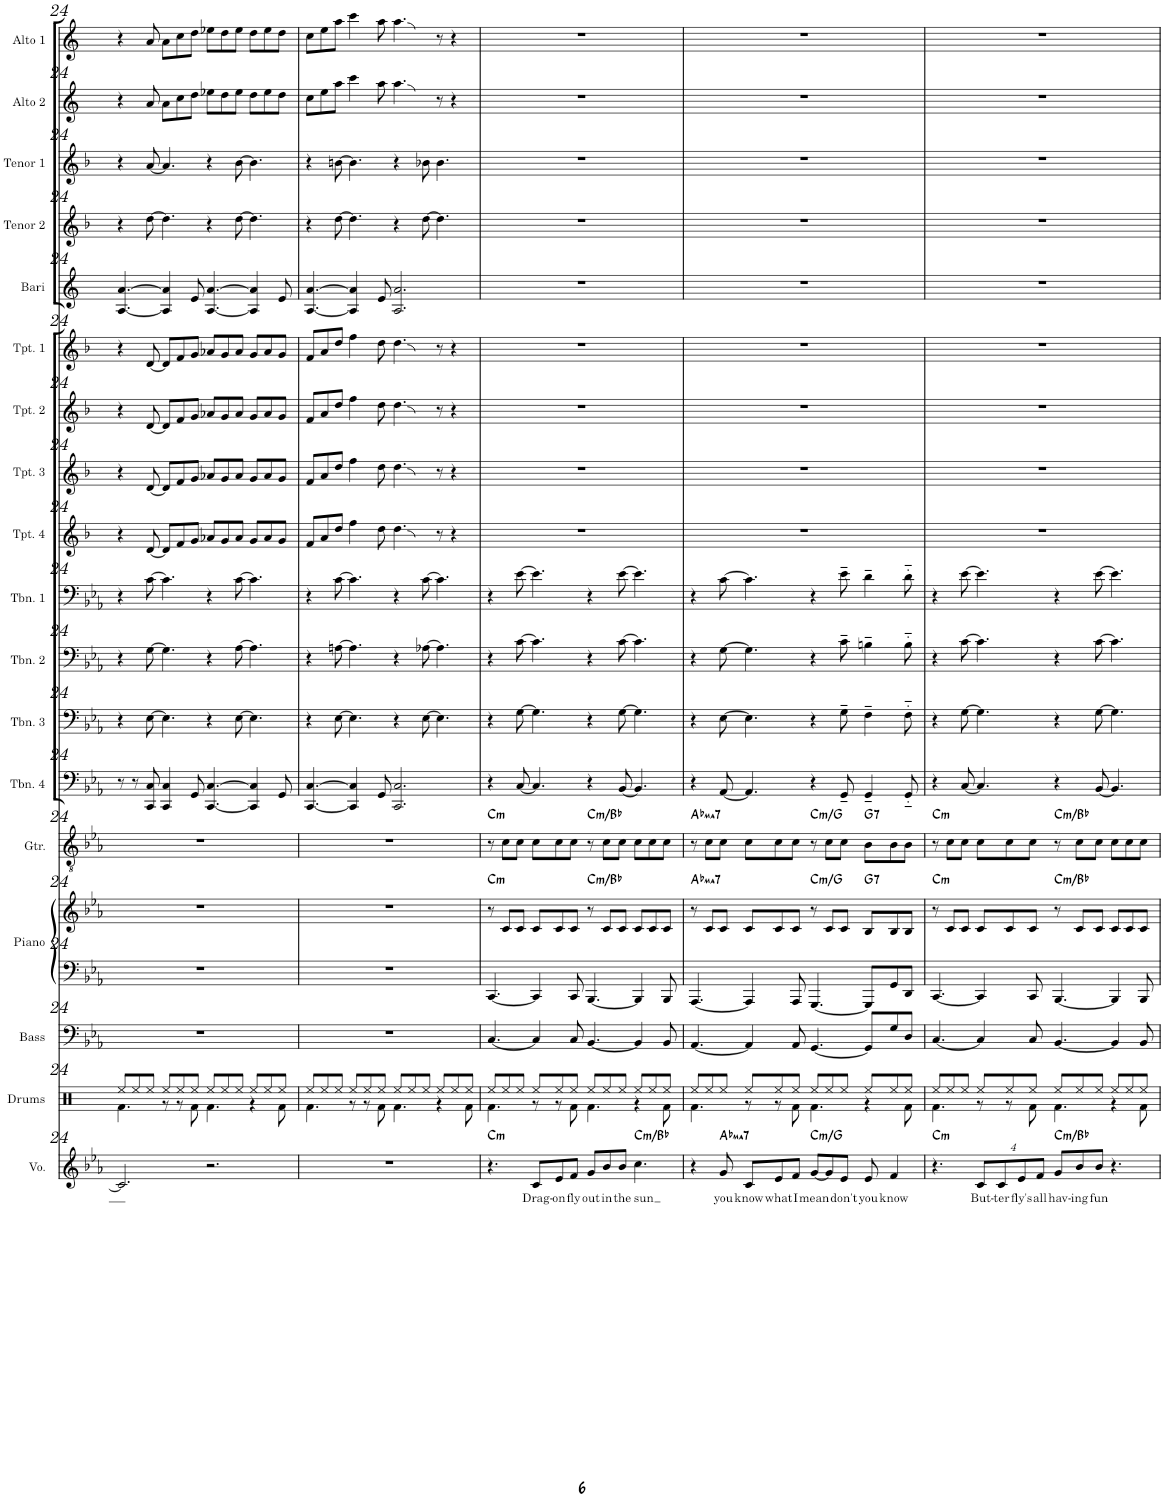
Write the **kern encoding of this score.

**kern	**text	**harte	**kern	**kern	**kern	**kern	**harte	**kern	**harte	**kern	**kern	**kern	**kern	**kern	**kern	**kern	**kern	**kern	**kern	**kern	**kern	**kern
*part18	*part18	*part18	*part17	*part16	*part15	*part15	*part15	*part14	*part14	*part13	*part12	*part11	*part10	*part9	*part8	*part7	*part6	*part5	*part4	*part3	*part2	*part1
*staff19	*staff19	*	*staff18	*staff17	*staff16	*staff15	*	*staff14	*	*staff13	*staff12	*staff11	*staff10	*staff9	*staff8	*staff7	*staff6	*staff5	*staff4	*staff3	*staff2	*staff1
*I"Voice	*	*	*I"Drums	*I"Bass	*I"Piano	*	*	*I"Guitar	*	*I"Trombone 4	*I"Trombone 3	*I"Trombone 2	*I"Trombone 1	*I"Trumpet 4	*I"Trumpet 3	*I"Trumpet 2	*I"Trumpet 1	*I"Baritone Sax	*I"Tenor Sax 2	*I"Tenor Sax 1	*I"Alto Sax 2	*I"Alto Sax 1
*I'Vo.	*	*	*I'Drums	*I'Bass	*I'Piano	*	*	*I'Gtr.	*	*I'Tbn. 4	*I'Tbn. 3	*I'Tbn. 2	*I'Tbn. 1	*I'Tpt. 4	*I'Tpt. 3	*I'Tpt. 2	*I'Tpt. 1	*I'Bari	*I'Tenor 2	*I'Tenor 1	*I'Alto 2	*I'Alto 1
!!LO:PB:g=z
*clefG2	*	*	*clefX	*clefF4	*clefF4	*clefG2	*	*clefGv2	*	*clefF4	*clefF4	*clefF4	*clefF4	*clefG2	*clefG2	*clefG2	*clefG2	*clefG2	*clefG2	*clefG2	*clefG2	*clefG2
*	*	*	*	*Trd7c12	*	*	*	*	*	*	*	*	*	*Trd1c2	*Trd1c2	*Trd1c2	*Trd1c2	*Trd12c21	*Trd8c14	*Trd8c14	*Trd5c9	*Trd5c9
*k[b-e-a-]	*	*	*k[]	*k[b-e-a-]	*k[b-e-a-]	*k[b-e-a-]	*	*k[b-e-a-]	*	*k[b-e-a-]	*k[b-e-a-]	*k[b-e-a-]	*k[b-e-a-]	*k[b-]	*k[b-]	*k[b-]	*k[b-]	*k[]	*k[b-]	*k[b-]	*k[]	*k[]
*M12/8	*	*	*M12/8	*M12/8	*M12/8	*M12/8	*	*M12/8	*	*M12/8	*M12/8	*M12/8	*M12/8	*M12/8	*M12/8	*M12/8	*M12/8	*M12/8	*M12/8	*M12/8	*M12/8	*M12/8
=24	=24	=24	=24	=24	=24	=24	=24	=24	=24	=24	=24	=24	=24	=24	=24	=24	=24	=24	=24	=24	=24	=24
*	*	*	*^	*	*	*	*	*	*	*	*	*	*	*	*	*	*	*	*	*	*	*
2.c/]	.	.	8Ree/L	4.Rf\	1.r	1.r	1.r	.	1.r	.	8r	4r	4r	4r	4r	4r	4r	4r	[4.A/ [4.a/	4r	4r	4r	4r
.	.	.	8Ree/	.	.	.	.	.	.	.	8r	.	.	.	.	.	.	.	.	.	.	.	.
.	.	.	8Ree/J	.	.	.	.	.	.	.	8CC/ 8C/	[8E-\	[8G\	[8c\	[8d/	[8d/	[8d/	[8d/	.	[8dd\	[8a/	8a/	8a/
.	.	.	8Ree/L	8r	.	.	.	.	.	.	4CC/ 4C/	4.E-\]	4.G\]	4.c\]	8d/L]	8d/L]	8d/L]	8d/L]	4A/] 4a/]	4.dd\]	4.a/]	8a\L	8a\L
.	.	.	8Ree/	8r	.	.	.	.	.	.	.	.	.	.	8f/	8f/	8f/	8f/	.	.	.	8cc\	8cc\
.	.	.	8Ree/J	8Rf\	.	.	.	.	.	.	8GG/	.	.	.	8g/J	8g/J	8g/J	8g/J	8e/	.	.	8dd\J	8dd\J
2.r	.	.	8Ree/L	4.Rf\	.	.	.	.	.	.	[4.CC/ [4.C/	4r	4r	4r	8a-X/L	8a-X/L	8a-X/L	8a-X/L	[4.A/ [4.a/	4r	4r	8ee-X\L	8ee-X\L
.	.	.	8Ree/	.	.	.	.	.	.	.	.	.	.	.	8g/	8g/	8g/	8g/	.	.	.	8dd\	8dd\
.	.	.	8Ree/J	.	.	.	.	.	.	.	.	[8E-\	[8A-\	[8c\	8a-/J	8a-/J	8a-/J	8a-/J	.	[8dd\	[8b-\	8ee-\J	8ee-\J
.	.	.	8Ree/L	4r	.	.	.	.	.	.	4CC/] 4C/]	4.E-\]	4.A-\]	4.c\]	8g/L	8g/L	8g/L	8g/L	4A/] 4a/]	4.dd\]	4.b-\]	8dd\L	8dd\L
.	.	.	8Ree/	.	.	.	.	.	.	.	.	.	.	.	8a-/	8a-/	8a-/	8a-/	.	.	.	8ee-\	8ee-\
.	.	.	8Ree/J	8Rf\	.	.	.	.	.	.	8GG/	.	.	.	8g/J	8g/J	8g/J	8g/J	8e/	.	.	8dd\J	8dd\J
=25	=25	=25	=25	=25	=25	=25	=25	=25	=25	=25	=25	=25	=25	=25	=25	=25	=25	=25	=25	=25	=25	=25	=25
1.r	.	.	8Ree/L	4.Rf\	1.r	1.r	1.r	.	1.r	.	[4.CC/ [4.C/	4r	4r	4r	8f/L	8f/L	8f/L	8f/L	[4.A/ [4.a/	4r	4r	8cc\L	8cc\L
.	.	.	8Ree/	.	.	.	.	.	.	.	.	.	.	.	8a/	8a/	8a/	8a/	.	.	.	8ee\	8ee\
.	.	.	8Ree/J	.	.	.	.	.	.	.	.	[8E-\	[8An\	[8c\	8dd/J	8dd/J	8dd/J	8dd/J	.	[8dd\	[8bn\	8aa\J	8aa\J
.	.	.	8Ree/L	8r	.	.	.	.	.	.	4CC/] 4C/]	4.E-\]	4.A\]	4.c\]	4ff\	4ff\	4ff\	4ff\	4A/] 4a/]	4.dd\]	4.b\]	4ccc\	4ccc\
.	.	.	8Ree/	8r	.	.	.	.	.	.	.	.	.	.	.	.	.	.	.	.	.	.	.
.	.	.	8Ree/J	8Rf\	.	.	.	.	.	.	8GG/	.	.	.	8dd\	8dd\	8dd\	8dd\	8e/	.	.	8aa\	8aa\
.	.	.	8Ree/L	4.Rf\	.	.	.	.	.	.	2.CC/ 2.C/	4r	4r	4r	4.dd\	4.dd\	4.dd\	4.dd\	2.A/ 2.a/	4r	4r	4.aa\	4.aa\
.	.	.	8Ree/	.	.	.	.	.	.	.	.	.	.	.	.	.	.	.	.	.	.	.	.
.	.	.	8Ree/J	.	.	.	.	.	.	.	.	[8E-\	[8A-X\	[8c\	.	.	.	.	.	[8dd\	8b-X\	.	.
.	.	.	8Ree/L	4r	.	.	.	.	.	.	.	4.E-\]	4.A-\]	4.c\]	8r	8r	8r	8r	.	4.dd\]	4.b-\	8r	8r
.	.	.	8Ree/	.	.	.	.	.	.	.	.	.	.	.	4r	4r	4r	4r	.	.	.	4r	4r
.	.	.	8Ree/J	8Rf\	.	.	.	.	.	.	.	.	.	.	.	.	.	.	.	.	.	.	.
=26	=26	=26	=26	=26	=26	=26	=26	=26	=26	=26	=26	=26	=26	=26	=26	=26	=26	=26	=26	=26	=26	=26	=26
!	!	!LO:H:kt=m	!	!	!	!	!	!LO:H:kt=m	!	!LO:H:kt=m	!	!	!	!	!	!	!	!	!	!	!	!	!
4.r	.	C:min	8Ree/L	4.Rf\	[4.C/	[4.CC/	8r	C:min	8r	C:min	4r	4r	4r	4r	1.r	1.r	1.r	1.r	1.r	1.r	1.r	1.r	1.r
.	.	.	8Ree/	.	.	.	8c/L	.	8c\L	.	.	.	.	.	.	.	.	.	.	.	.	.	.
.	.	.	8Ree/J	.	.	.	8c/J	.	8c\J	.	[8C/	[8G\	[8c\	[8e-\	.	.	.	.	.	.	.	.	.
!	!LO:LY:b	!	!	!	!	!	!	!	!	!	!	!	!	!	!	!	!	!	!	!	!	!	!
8c/L	Drag-	.	8Ree/L	8r	4C/]	4CC/]	8c/L	.	8c\L	.	4.C/]	4.G\]	4.c\]	4.e-\]	.	.	.	.	.	.	.	.	.
!	!LO:LY:b	!	!	!	!	!	!	!	!	!	!	!	!	!	!	!	!	!	!	!	!	!	!
8e-/	-on	.	8Ree/	8r	.	.	8c/	.	8c\	.	.	.	.	.	.	.	.	.	.	.	.	.	.
!	!LO:LY:b	!	!	!	!	!	!	!	!	!	!	!	!	!	!	!	!	!	!	!	!	!	!
8f/J	fly	.	8Ree/J	8Rf\	8C/	8CC/	8c/J	.	8c\J	.	.	.	.	.	.	.	.	.	.	.	.	.	.
!	!LO:LY:b	!	!	!	!	!	!	!LO:H:kt=m	!	!LO:H:kt=m	!	!	!	!	!	!	!	!	!	!	!	!	!
8g/L	out	.	8Ree/L	4.Rf\	[4.BB-/	[4.BBB-/	8r	C:min/b7	8r	C:min/b7	4r	4r	4r	4r	.	.	.	.	.	.	.	.	.
!	!LO:LY:b	!	!	!	!	!	!	!	!	!	!	!	!	!	!	!	!	!	!	!	!	!	!
8b-/	in	.	8Ree/	.	.	.	8c/L	.	8c\L	.	.	.	.	.	.	.	.	.	.	.	.	.	.
!	!LO:LY:b	!	!	!	!	!	!	!	!	!	!	!	!	!	!	!	!	!	!	!	!	!	!
8b-/J	the	.	8Ree/J	.	.	.	8c/J	.	8c\J	.	[8BB-/	[8G\	[8c\	[8e-\	.	.	.	.	.	.	.	.	.
!	!LO:LY:b	!LO:H:kt=m	!	!	!	!	!	!	!	!	!	!	!	!	!	!	!	!	!	!	!	!	!
4.cc\	sun	C:min/b7	8Ree/L	4r	4BB-/]	4BBB-/]	8c/L	.	8c\L	.	4.BB-/]	4.G\]	4.c\]	4.e-\]	.	.	.	.	.	.	.	.	.
.	.	.	8Ree/	.	.	.	8c/	.	8c\	.	.	.	.	.	.	.	.	.	.	.	.	.	.
.	.	.	8Ree/J	8Rf\	8BB-/	8BBB-/	8c/J	.	8c\J	.	.	.	.	.	.	.	.	.	.	.	.	.	.
=27	=27	=27	=27	=27	=27	=27	=27	=27	=27	=27	=27	=27	=27	=27	=27	=27	=27	=27	=27	=27	=27	=27	=27
!	!	!	!	!	!	!	!	!LO:H:kt=ma7	!	!LO:H:kt=ma7	!	!	!	!	!	!	!	!	!	!	!	!	!
4r	.	.	8Ree/L	4.Rf\	[4.AA-/	[4.AAA-/	8r	Ab:maj7	8r	Ab:maj7	4r	4r	4r	4r	1.r	1.r	1.r	1.r	1.r	1.r	1.r	1.r	1.r
.	.	.	8Ree/	.	.	.	8c/L	.	8c\L	.	.	.	.	.	.	.	.	.	.	.	.	.	.
!	!LO:LY:b	!LO:H:kt=ma7	!	!	!	!	!	!	!	!	!	!	!	!	!	!	!	!	!	!	!	!	!
8g/	you	Ab:maj7	8Ree/J	.	.	.	8c/J	.	8c\J	.	[8AA-/	[8E-\	[8G\	[8c\	.	.	.	.	.	.	.	.	.
!	!LO:LY:b	!	!	!	!	!	!	!	!	!	!	!	!	!	!	!	!	!	!	!	!	!	!
8c/L	know	.	8Ree/L	8r	4AA-/]	4AAA-/]	8c/L	.	8c\L	.	4.AA-/]	4.E-\]	4.G\]	4.c\]	.	.	.	.	.	.	.	.	.
!	!LO:LY:b	!	!	!	!	!	!	!	!	!	!	!	!	!	!	!	!	!	!	!	!	!	!
8e-/	what	.	8Ree/	8r	.	.	8c/	.	8c\	.	.	.	.	.	.	.	.	.	.	.	.	.	.
!	!LO:LY:b	!	!	!	!	!	!	!	!	!	!	!	!	!	!	!	!	!	!	!	!	!	!
8f/J	I	.	8Ree/J	8Rf\	8AA-/	8AAA-/	8c/J	.	8c\J	.	.	.	.	.	.	.	.	.	.	.	.	.	.
!	!LO:LY:b	!LO:H:kt=m	!	!	!	!	!	!LO:H:kt=m	!	!LO:H:kt=m	!	!	!	!	!	!	!	!	!	!	!	!	!
[8g/L	mean	C:min/5	8Ree/L	4.Rf\	[4.GG/	[4.GGG/	8r	C:min/5	8r	C:min/5	4r	4r	4r	4r	.	.	.	.	.	.	.	.	.
8g/]	.	.	8Ree/	.	.	.	8c/L	.	8c\L	.	.	.	.	.	.	.	.	.	.	.	.	.	.
!	!LO:LY:b	!	!	!	!	!	!	!	!	!	!	!	!	!	!	!	!	!	!	!	!	!	!
8e-/J	don't	.	8Ree/J	.	.	.	8c/J	.	8c\J	.	8GG~/	8G~\	8c~\	8e-~\	.	.	.	.	.	.	.	.	.
!	!LO:LY:b	!	!	!	!	!	!	!LO:H:kt=7	!	!LO:H:kt=7	!	!	!	!	!	!	!	!	!	!	!	!	!
8e-/	you	.	8Ree/L	4r	8GG/L]	8GGG/L]	8B-/L	G:7	8B-\L	G:7	4GG~/	4F~\	4Bn~\	4d~\	.	.	.	.	.	.	.	.	.
!	!LO:LY:b	!	!	!	!	!	!	!	!	!	!	!	!	!	!	!	!	!	!	!	!	!	!
4f/	know	.	8Ree/	.	8G/	8GG/	8B-/	.	8B-\	.	.	.	.	.	.	.	.	.	.	.	.	.	.
.	.	.	8Ree/J	8Rf\	8D/J	8DD/J	8B-/J	.	8B-\J	.	8GG'~/	8F'~\	8B'~\	8d'~\	.	.	.	.	.	.	.	.	.
=28	=28	=28	=28	=28	=28	=28	=28	=28	=28	=28	=28	=28	=28	=28	=28	=28	=28	=28	=28	=28	=28	=28	=28
!	!	!LO:H:kt=m	!	!	!	!	!	!LO:H:kt=m	!	!LO:H:kt=m	!	!	!	!	!	!	!	!	!	!	!	!	!
4.r	.	C:min	8Ree/L	4.Rf\	[4.C/	[4.CC/	8r	C:min	8r	C:min	4r	4r	4r	4r	1.r	1.r	1.r	1.r	1.r	1.r	1.r	1.r	1.r
.	.	.	8Ree/	.	.	.	8c/L	.	8c\L	.	.	.	.	.	.	.	.	.	.	.	.	.	.
.	.	.	8Ree/J	.	.	.	8c/J	.	8c\J	.	[8C/	[8G\	[8c\	[8e-\	.	.	.	.	.	.	.	.	.
*Xbrackettup	*	*	*	*	*	*	*	*	*	*	*	*	*	*	*	*	*	*	*	*	*	*	*
!	!LO:LY:b	!	!	!	!	!	!	!	!	!	!	!	!	!	!	!	!	!	!	!	!	!	!
32%3c/L	But-	.	8Ree/L	8r	4C/]	4CC/]	8c/L	.	8c\L	.	4.C/]	4.G\]	4.c\]	4.e-\]	.	.	.	.	.	.	.	.	.
!	!LO:LY:b	!	!	!	!	!	!	!	!	!	!	!	!	!	!	!	!	!	!	!	!	!	!
32%3c/	-ter	.	.	.	.	.	.	.	.	.	.	.	.	.	.	.	.	.	.	.	.	.	.
.	.	.	8Ree/	8r	.	.	8c/	.	8c\	.	.	.	.	.	.	.	.	.	.	.	.	.	.
!	!LO:LY:b	!	!	!	!	!	!	!	!	!	!	!	!	!	!	!	!	!	!	!	!	!	!
32%3e-/	fly's	.	.	.	.	.	.	.	.	.	.	.	.	.	.	.	.	.	.	.	.	.	.
.	.	.	8Ree/J	8Rf\	8C/	8CC/	8c/J	.	8c\J	.	.	.	.	.	.	.	.	.	.	.	.	.	.
!	!LO:LY:b	!	!	!	!	!	!	!	!	!	!	!	!	!	!	!	!	!	!	!	!	!	!
32%3f/J	all	.	.	.	.	.	.	.	.	.	.	.	.	.	.	.	.	.	.	.	.	.	.
!	!LO:LY:b	!LO:H:kt=m	!	!	!	!	!	!LO:H:kt=m	!	!LO:H:kt=m	!	!	!	!	!	!	!	!	!	!	!	!	!
8g/L	hav-	C:min/b7	8Ree/L	4.Rf\	[4.BB-/	[4.BBB-/	8r	C:min/b7	8r	C:min/b7	4r	4r	4r	4r	.	.	.	.	.	.	.	.	.
!	!LO:LY:b	!	!	!	!	!	!	!	!	!	!	!	!	!	!	!	!	!	!	!	!	!	!
8b-/	-ing	.	8Ree/	.	.	.	8c/L	.	8c\L	.	.	.	.	.	.	.	.	.	.	.	.	.	.
!	!LO:LY:b	!	!	!	!	!	!	!	!	!	!	!	!	!	!	!	!	!	!	!	!	!	!
8b-/J	fun	.	8Ree/J	.	.	.	8c/J	.	8c\J	.	[8BB-/	[8G\	[8c\	[8e-\	.	.	.	.	.	.	.	.	.
4.r	.	.	8Ree/L	4r	4BB-/]	4BBB-/]	8c/L	.	8c\L	.	4.BB-/]	4.G\]	4.c\]	4.e-\]	.	.	.	.	.	.	.	.	.
.	.	.	8Ree/	.	.	.	8c/	.	8c\	.	.	.	.	.	.	.	.	.	.	.	.	.	.
.	.	.	8Ree/J	8Rf\	8BB-/	8BBB-/	8c/J	.	8c\J	.	.	.	.	.	.	.	.	.	.	.	.	.	.
*	*	*	*v	*v	*	*	*	*	*	*	*	*	*	*	*	*	*	*	*	*	*	*	*
=	=	=	=	=	=	=	=	=	=	=	=	=	=	=	=	=	=	=	=	=	=	=
*-	*-	*-	*-	*-	*-	*-	*-	*-	*-	*-	*-	*-	*-	*-	*-	*-	*-	*-	*-	*-	*-	*-
